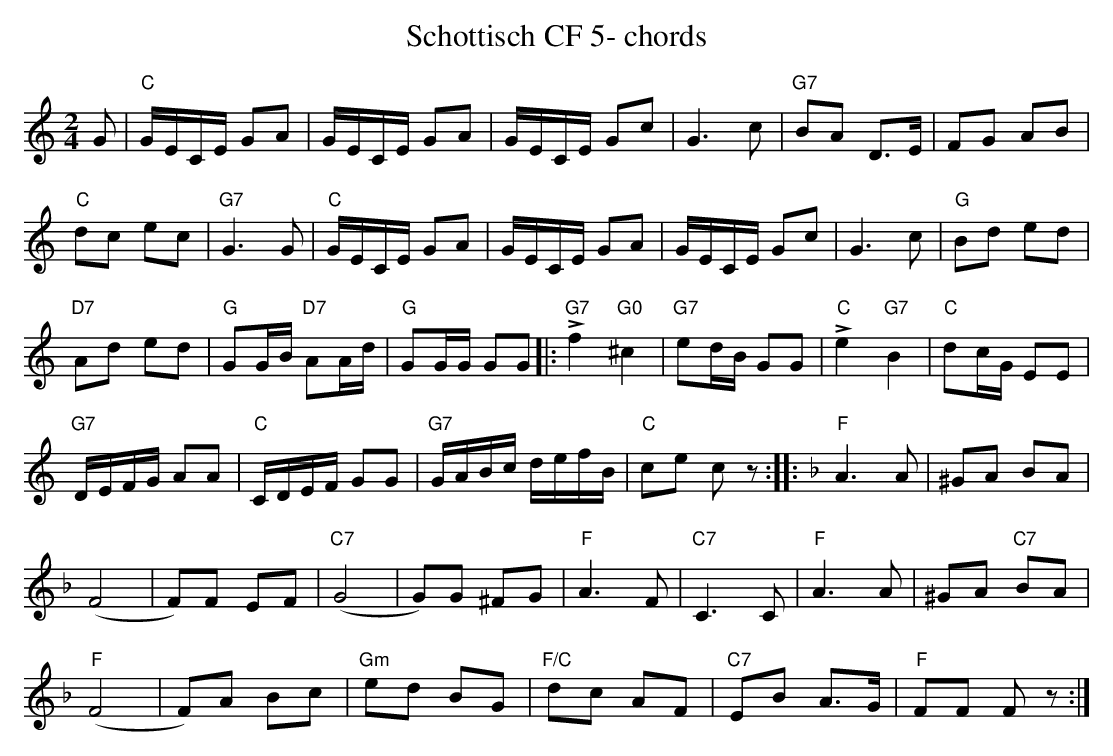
X:1
T:Schottisch CF 5- chords
M:2/4
L:1/16
K:Cmaj%%MIDI gchordon
G2 | "C"GECE G2A2 | GECE G2A2 | GECE G2c2 | G6c2 | "G7"B2A2 D3E | F2G2 A2B2 |
"C"d2c2 e2c2 | "G7"G6G2 | "C"GECE G2A2 | GECE G2A2 | GECE G2c2 | G6c2 | "G"B2d2 e2d2 |
"D7"A2d2 e2d2 | "G"G2GB "D7"A2Ad | "G"G2GG G2G2 |: "G7"!>!f4"G0"^c4 | "G7"e2dB G2G2 | "C"!>!e4"G7"B4 | "C"d2cG E2E2 |
"G7"DEFG A2A2 | "C"CDEF G2G2 | "G7"GABc defB | "C"c2e2 c2z2 :: [K:Fmaj] "F"A6A2 | ^G2A2 B2A2 |
(F8 | F2)F2 E2F2 | "C7"(G8 | G2)G2 ^F2G2 | "F"A6F2 | "C7"C6C2 | "F"A6A2 | ^G2A2 "C7"B2A2 |
"F"(F8 | F2)A2 B2c2 | "Gm"e2d2 B2G2 | "F/C"d2c2 A2F2 | "C7"E2B2 A3G | "F"F2F2 F2z2 :|
